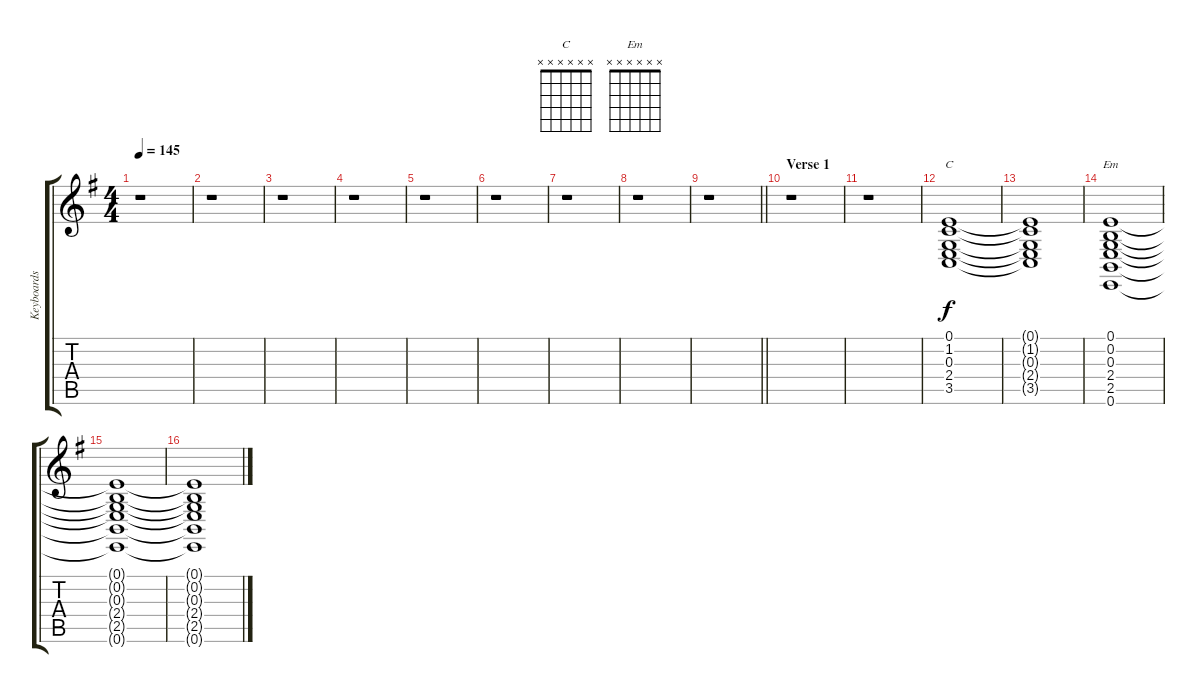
\track ("Keyboards 1" "Keyboards ") {instrument pad2warm}
\staff {score tabs}
\tuning (E4 B3 G3 D3 A2 E2) {hide}
\chord ("C" x x x x x x)
\chord ("Em" x x x x x x)
\ts (4 4)
\tempo 145
\clef g2
\ks g
r.1{dy f instrument pad2warm} |
r.1 |
r.1 |
r.1 |
r.1 |
r.1 |
r.1 |
r.1 |
\barLineRight lightlight
r.1 |
\section ("" "Verse 1")
r.1 |
r.1 |
(0.1 1.2 0.3 2.4 3.5).1{ch "C"} |
(0.1{t} 1.2{t} 0.3{t} 2.4{t} 3.5{t}).1 |
(0.1 0.2 0.3 2.4 2.5 0.6).1{ch "Em"} |
(0.1{t} 0.2{t} 0.3{t} 2.4{t} 2.5{t} 0.6{t}).1 |
(0.1{t} 0.2{t} 0.3{t} 2.4{t} 2.5{t} 0.6{t}).1
